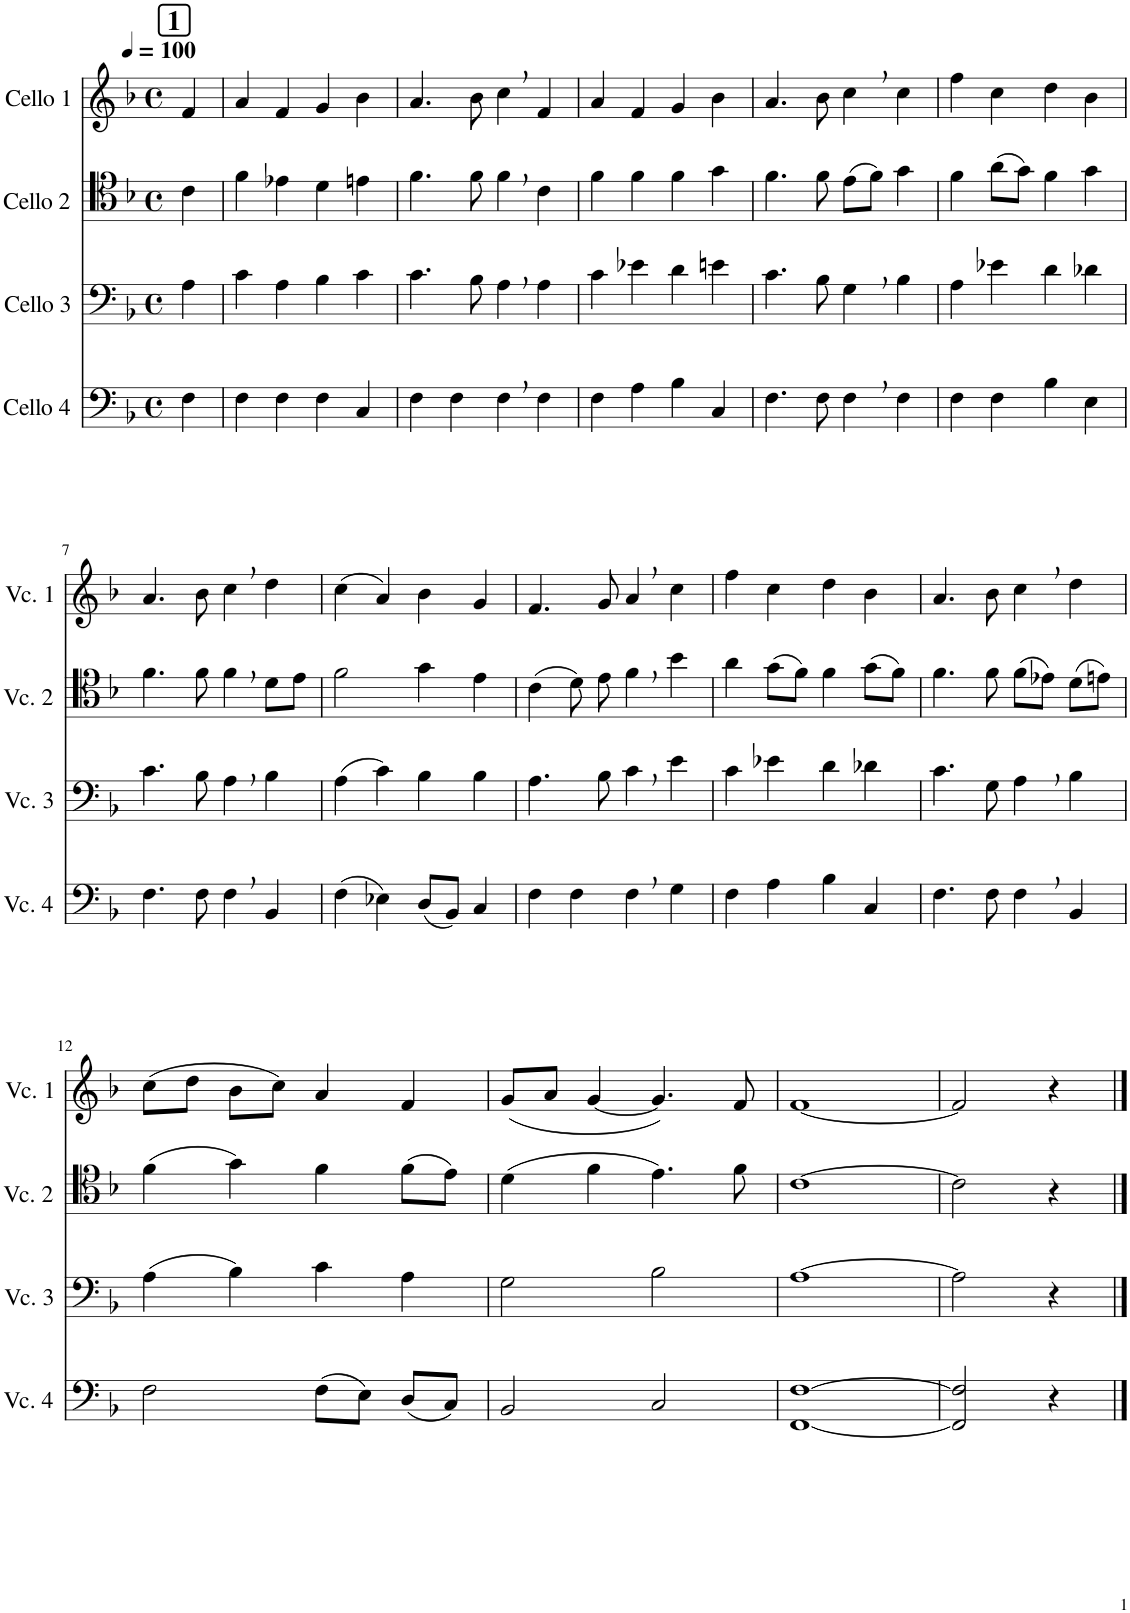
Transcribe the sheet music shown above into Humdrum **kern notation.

**kern	**kern	**kern	**kern
*part4	*part3	*part2	*part1
*staff4	*staff3	*staff2	*staff1
*I"Cello 4	*I"Cello 3	*I"Cello 2	*I"Cello 1
*clefF4	*clefF4	*clefC4	*clefG2
*k[b-]	*k[b-]	*k[b-]	*k[b-]
*M4/4	*M4/4	*M4/4	*M4/4
*met(c)	*met(c)	*met(c)	*met(c)
*MM100	*MM100	*MM100	*MM100
!!LO:REH:place=s1:a:B:cj:fs=14:t=1
=1	=1	=1	=1
4F\	4A\	4c\	4f/
=2	=2	=2	=2
4F\	4c\	4f\	4a/
4F\	4A\	4e-X\	4f/
4F\	4B-\	4d\	4g/
4C/	4c\	4en\	4b-\
=3	=3	=3	=3
4F\	4.c\	4.f\	4.a/
4F\	.	.	.
.	8B-\	8f\	8b-\
4F,\	4A,\	4f,\	4cc,\
4F\	4A\	4c\	4f/
=4	=4	=4	=4
4F\	4c\	4f\	4a/
4A\	4e-X\	4f\	4f/
4B-\	4d\	4f\	4g/
4C/	4en\	4g\	4b-\
=5	=5	=5	=5
4.F\	4.c\	4.f\	4.a/
8F\	8B-\	8f\	8b-\
4F,\	4G,\	(8e\L	4cc,\
.	.	8f\J)	.
4F\	4B-\	4g\	4cc\
=6	=6	=6	=6
4F\	4A\	4f\	4ff\
4F\	4e-X\	(8a\L	4cc\
.	.	8g\J)	.
4B-\	4d\	4f\	4dd\
4E\	4d-X\	4g\	4b-\
!!LO:LB:g=z
=7	=7	=7	=7
4.F\	4.c\	4.f\	4.a/
8F\	8B-\	8f\	8b-\
4F,\	4A,\	4f,\	4cc,\
4BB-/	4B-\	8d\L	4dd\
.	.	8e\J	.
=8	=8	=8	=8
(4F\	(4A\	2f\	(4cc\
4E-X\)	4c\)	.	4a/)
(8D/L	4B-\	4g\	4b-\
8BB-/J)	.	.	.
4C/	4B-\	4e\	4g/
=9	=9	=9	=9
4F\	4.A\	(4c\	4.f/
4F\	.	8d\)	.
.	8B-\	8e\	8g/
4F,\	4c,\	4f,\	4a,/
4G\	4e\	4b-\	4cc\
=10	=10	=10	=10
4F\	4c\	4a\	4ff\
4A\	4e-X\	(8g\L	4cc\
.	.	8f\J)	.
4B-\	4d\	4f\	4dd\
4C/	4d-X\	(8g\L	4b-\
.	.	8f\J)	.
=11	=11	=11	=11
4.F\	4.c\	4.f\	4.a/
8F\	8G\	8f\	8b-\
4F,\	4A,\	(8f\L	4cc,\
.	.	8e-X\J)	.
4BB-/	4B-\	(8d\L	4dd\
.	.	8en\J)	.
!!LO:LB:g=z
=12	=12	=12	=12
2F\	(4A\	(4f\	(8cc\L
.	.	.	8dd\J
.	4B-\)	4g\)	8b-\L
.	.	.	8cc\J)
(8F\L	4c\	4f\	4a/
8E\J)	.	.	.
(8D/L	4A\	(8f\L	4f/
8C/J)	.	8e\J)	.
=13	=13	=13	=13
2BB-/	2G\	(4d\	(8g/L
.	.	.	8a/J
.	.	4f\	[4g/
2C/	2B-\	4.e\)	4.g/])
.	.	8f\	8f/
=14	=14	=14	=14
[1FF [1F	[1A	[1c	[1f
=15	=15	=15	=15
2FF/] 2F/]	2A\]	2c\]	2f/]
4r	4r	4r	4r
==	==	==	==
*-	*-	*-	*-
